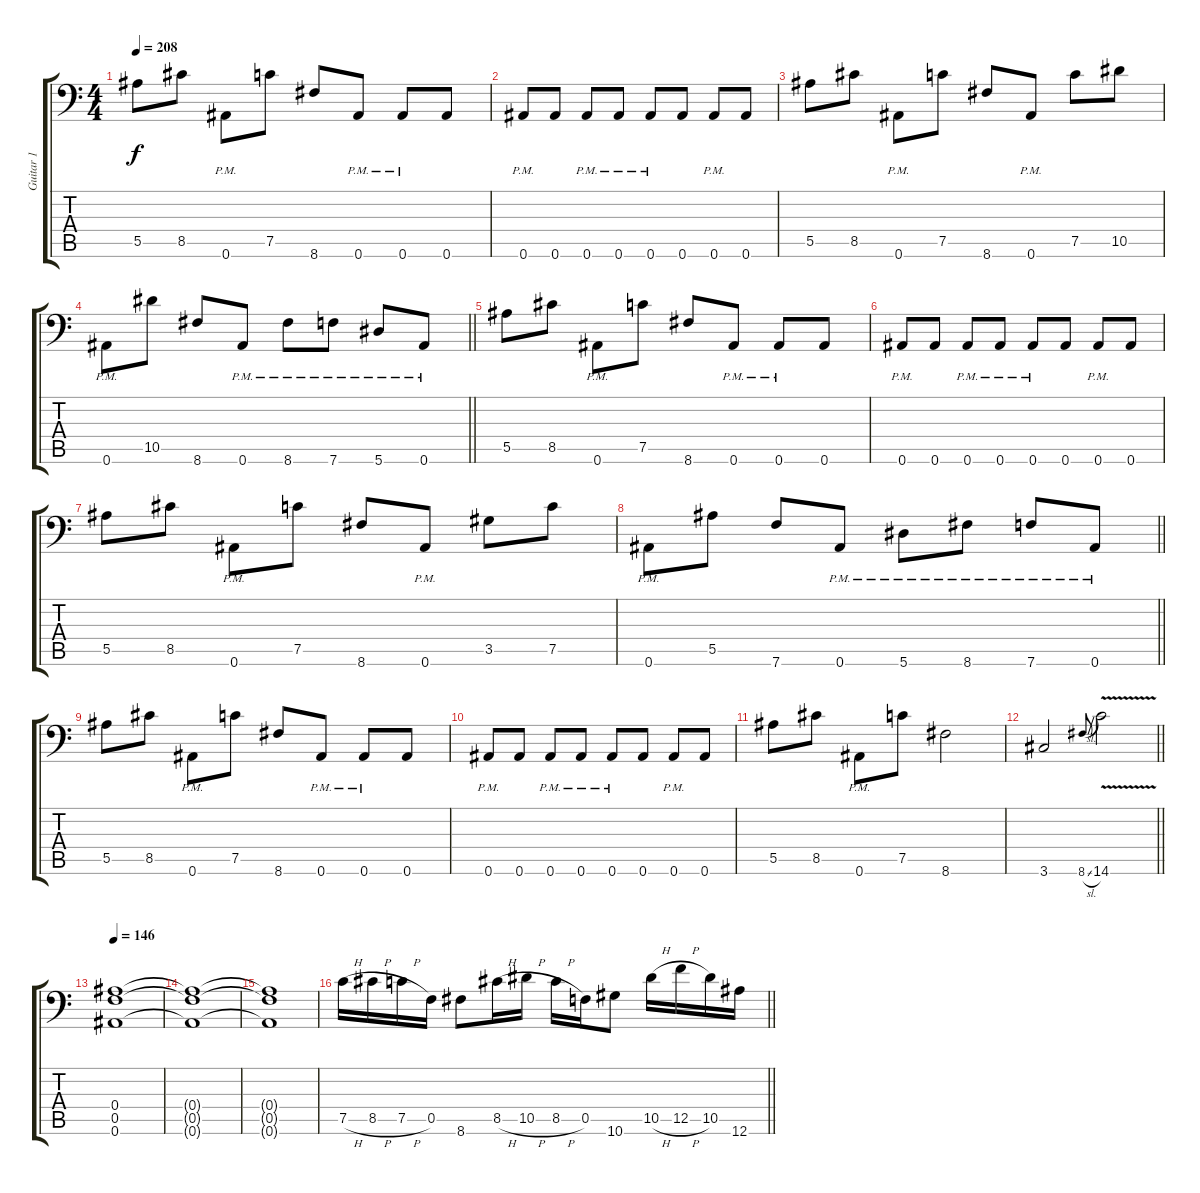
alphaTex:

\track ("Guitar 1" "Guitar 1") {instrument distortionguitar}
\staff {score tabs}
\tuning (C4 G3 Eb3 Bb2 F2 Bb1) {hide}
\ts (4 4)
\tempo 208
\clef f4
\ks c
5.5.8{dy f} 8.5.8 0.6{pm}.8 7.5.8 8.6.8 0.6{pm}.8 0.6{pm}.8 0.6.8 |
0.6{pm}.8 0.6.8 0.6{pm}.8 0.6{pm}.8 0.6{pm}.8 0.6.8 0.6{pm}.8 0.6.8 |
5.5.8 8.5.8 0.6{pm}.8 7.5.8 8.6.8 0.6{pm}.8 7.5.8 10.5.8 |
\barLineRight lightlight
0.6{pm}.8 10.5.8 8.6.8 0.6{pm}.8 8.6{pm}.8 7.6{pm}.8 5.6{pm}.8 0.6{pm}.8 |
5.5.8 8.5.8 0.6{pm}.8 7.5.8 8.6.8 0.6{pm}.8 0.6{pm}.8 0.6.8 |
0.6{pm}.8 0.6.8 0.6{pm}.8 0.6{pm}.8 0.6{pm}.8 0.6.8 0.6{pm}.8 0.6.8 |
5.5.8 8.5.8 0.6{pm}.8 7.5.8 8.6.8 0.6{pm}.8 3.5.8 7.5.8 |
\barLineRight lightlight
0.6{pm}.8 5.5.8 7.6.8 0.6{pm}.8 5.6{pm}.8 8.6{pm}.8 7.6{pm}.8 0.6{pm}.8 |
5.5.8 8.5.8 0.6{pm}.8 7.5.8 8.6.8 0.6{pm}.8 0.6{pm}.8 0.6.8 |
0.6{pm}.8 0.6.8 0.6{pm}.8 0.6{pm}.8 0.6{pm}.8 0.6.8 0.6{pm}.8 0.6.8 |
5.5.8 8.5.8 0.6{pm}.8 7.5.8 8.6.2 |
\barLineRight lightlight
3.6.2 8.6{sl}.8{gr onbeat} 14.6{v}.2 |
\tempo 146
(0.4 0.5 0.6).1 |
(0.4{t} 0.5{t} 0.6{t}).1 |
(0.4{t} 0.5{t} 0.6{t}).1 |
\barLineRight lightlight
7.5{h}.16 8.5{h}.16 7.5{h}.16 0.5.16 8.6.8 8.5{h}.16 10.5{h}.16 8.5{h}.16 0.5.16 10.6.8 10.5{h}.16 12.5{h}.16 10.5.16 12.6.16
